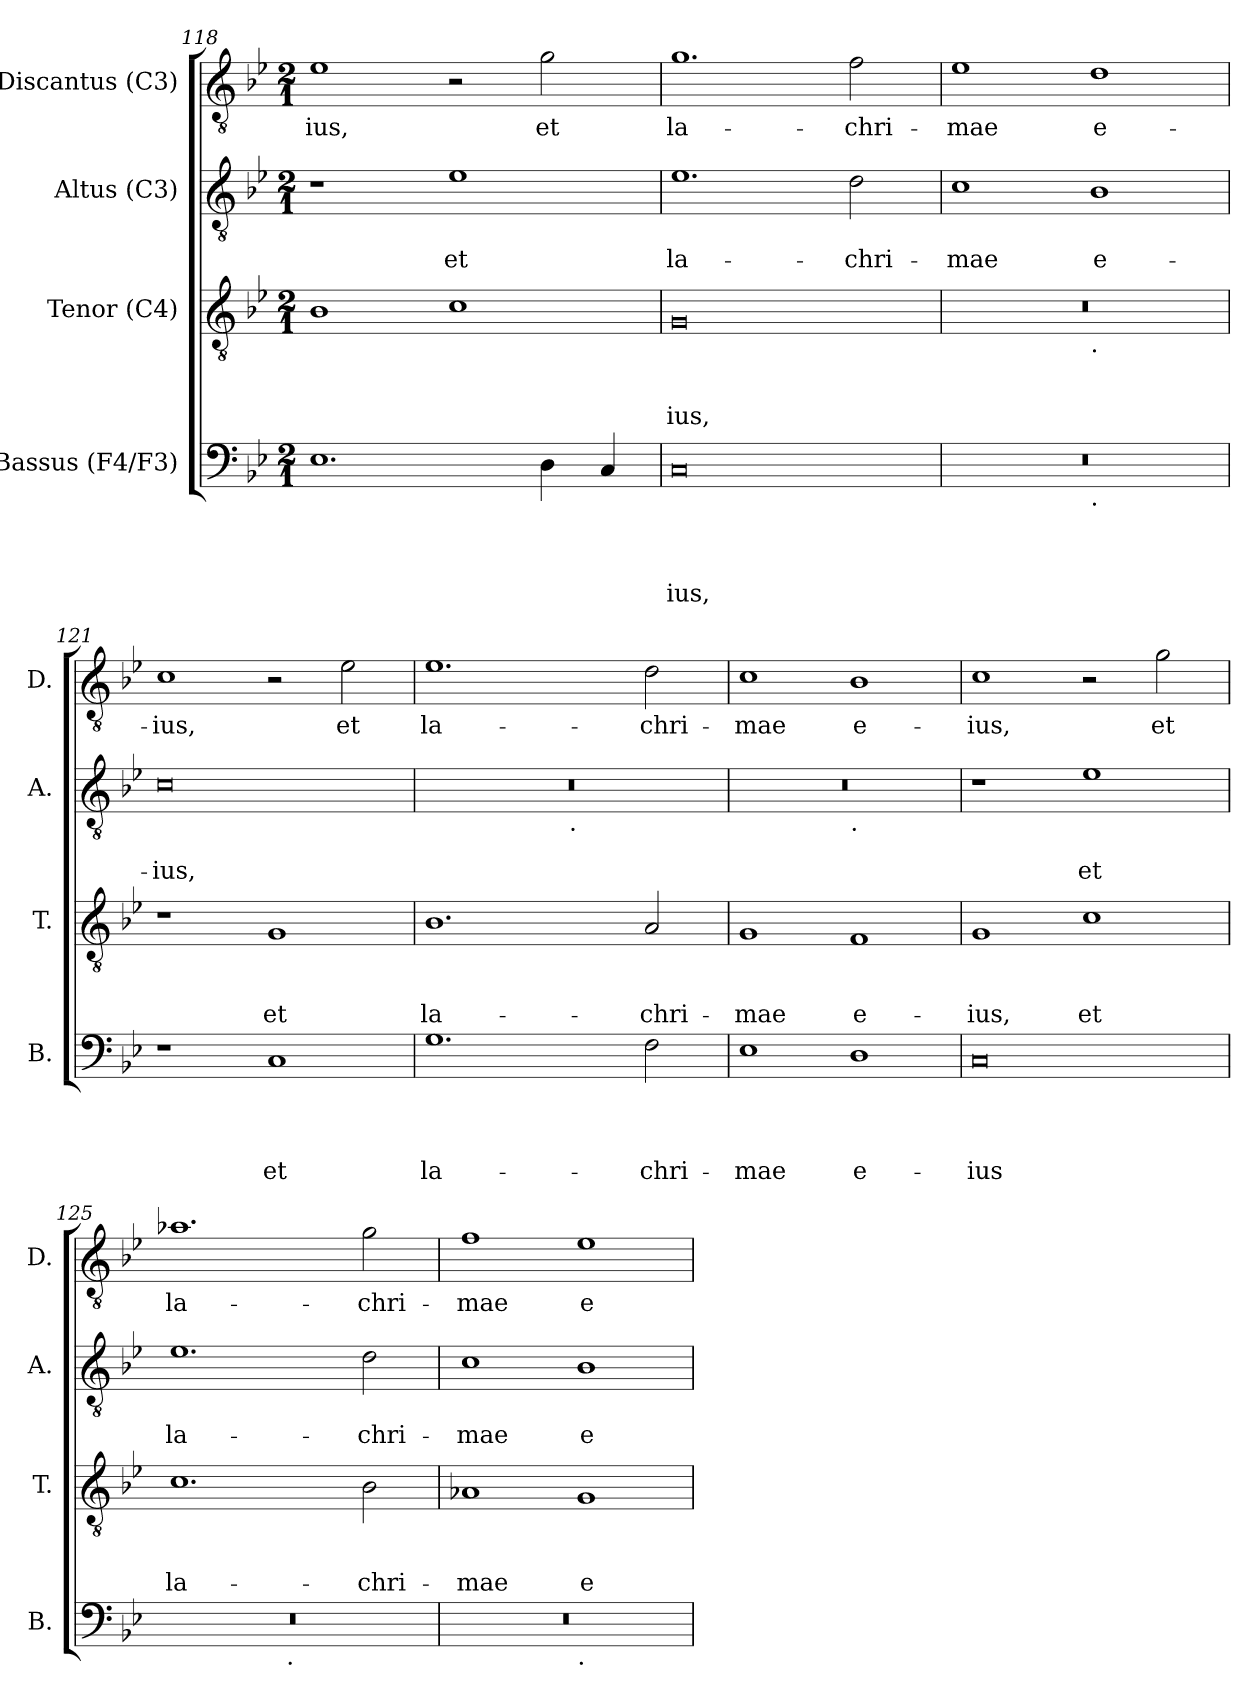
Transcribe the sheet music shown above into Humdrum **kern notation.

**kern	**text	**text	**text	**text	**kern	**text	**text	**text	**kern	**text	**text	**kern	**text
*part4	*part4	*part4	*part4	*part4	*part3	*part3	*part3	*part3	*part2	*part2	*part2	*part1	*part1
*staff4	*staff4	*staff4	*staff4	*staff4	*staff3	*staff3	*staff3	*staff3	*staff2	*staff2	*staff2	*staff1	*staff1
*I"Bassus (F4/F3)	*	*	*	*	*I"Tenor (C4)	*	*	*	*I"Altus (C3)	*	*	*I"Discantus (C3)	*
*I'B.	*	*	*	*	*I'T.	*	*	*	*I'A.	*	*	*I'D.	*
*clefF4	*	*	*	*	*clefGv2	*	*	*	*clefGv2	*	*	*clefGv2	*
*k[b-e-]	*	*	*	*	*k[b-e-]	*	*	*	*k[b-e-]	*	*	*k[b-e-]	*
*B-:	*	*	*	*	*B-:	*	*	*	*B-:	*	*	*B-:	*
*M2/1	*	*	*	*	*M2/1	*	*	*	*M2/1	*	*	*M2/1	*
=118	=118	=118	=118	=118	=118	=118	=118	=118	=118	=118	=118	=118	=118
!	!	!	!	!	!	!	!	!	!	!	!	!	!LO:LY:b
1.E-	.	.	.	.	1B-	.	.	.	1r	.	.	1e-	-ius,
!	!	!	!	!	!	!	!	!	!	!	!LO:LY:b	!	!
.	.	.	.	.	1c	.	.	.	1e-	.	et	2r	.
!	!	!	!	!	!	!	!	!	!	!	!	!	!LO:LY:b
4D\	.	.	.	.	.	.	.	.	.	.	.	2g\	et
4C/	.	.	.	.	.	.	.	.	.	.	.	.	.
!!LO:LB:g=z
=119	=119	=119	=119	=119	=119	=119	=119	=119	=119	=119	=119	=119	=119
!	!	!	!	!LO:LY:b	!	!	!	!LO:LY:b	!	!	!LO:LY:b	!	!LO:LY:b
0C	.	.	.	-ius,	0G	.	.	-ius,	1.e-	.	la-	1.g	la-
!	!	!	!	!	!	!	!	!	!	!	!LO:LY:b	!	!LO:LY:b
.	.	.	.	.	.	.	.	.	2d\	.	-chri-	2f\	-chri-
=120	=120	=120	=120	=120	=120	=120	=120	=120	=120	=120	=120	=120	=120
!	!	!	!	!	!	!	!	!	!	!	!LO:LY:b	!	!LO:LY:b
*^	*	*	*	*	*^	*	*	*	*	*	*	*	*
0r	1ryy	.	.	.	.	0r	1ryy	.	.	.	1c	.	-mae	1e-	-mae
!	!	!	!	!	!	!	!LO:TX:b:t=.	!	!	!	!	!	!	!	!
!	!LO:TX:b:t=.	!	!	!	!	!	!	!	!	!	!	!	!	!	!
!	!	!	!	!	!	!	!	!	!	!	!	!	!LO:LY:b:rj	!	!LO:LY:b:rj
.	1ryy	.	.	.	.	.	1ryy	.	.	.	1B-	.	e-	1d	e-
=121	=121	=121	=121	=121	=121	=121	=121	=121	=121	=121	=121	=121	=121	=121	=121
!	!	!	!	!	!	!	!	!	!	!	!	!	!LO:LY:b	!	!LO:LY:b
*v	*v	*	*	*	*	*	*	*	*	*	*	*	*	*	*
*	*	*	*	*	*v	*v	*	*	*	*	*	*	*	*
1r	.	.	.	.	1r	.	.	.	0c	.	-ius,	1c	-ius,
!	!	!	!	!LO:LY:b	!	!	!	!LO:LY:b	!	!	!	!	!
1C	.	.	.	et	1G	.	.	et	.	.	.	2r	.
!	!	!	!	!	!	!	!	!	!	!	!	!	!LO:LY:b
.	.	.	.	.	.	.	.	.	.	.	.	2e-\	et
=122	=122	=122	=122	=122	=122	=122	=122	=122	=122	=122	=122	=122	=122
!	!	!	!	!LO:LY:b	!	!	!	!LO:LY:b	!	!	!	!	!LO:LY:b
*	*	*	*	*	*	*	*	*	*^	*	*	*	*
1.G	.	.	.	la-	1.B-	.	.	la-	0r	2ryy	.	.	1.e-	la-
.	.	.	.	.	.	.	.	.	.	4...ryy	.	.	.	.
!	!	!	!	!	!	!	!	!	!	!LO:TX:b:t=.	!	!	!	!
.	.	.	.	.	.	.	.	.	.	1ryy	.	.	.	.
!	!	!	!	!LO:LY:b	!	!	!	!LO:LY:b	!	!	!	!	!	!LO:LY:b
2F\	.	.	.	-chri-	2A/	.	.	-chri-	.	.	.	.	2d\	-chri-
.	.	.	.	.	.	.	.	.	.	32ryy	.	.	.	.
=123	=123	=123	=123	=123	=123	=123	=123	=123	=123	=123	=123	=123	=123	=123
!	!	!	!	!LO:LY:b	!	!	!	!LO:LY:b	!	!	!	!	!	!LO:LY:b
1E-	.	.	.	-mae	1G	.	.	-mae	0r	1ryy	.	.	1c	-mae
!	!	!	!	!	!	!	!	!	!	!LO:TX:b:t=.	!	!	!	!
!	!	!	!	!LO:LY:b:rj	!	!	!	!LO:LY:b:rj	!	!	!	!	!	!LO:LY:b:rj
1D	.	.	.	e-	1F	.	.	e-	.	1ryy	.	.	1B-	e-
=124	=124	=124	=124	=124	=124	=124	=124	=124	=124	=124	=124	=124	=124	=124
!	!	!	!	!LO:LY:b:rj	!	!	!	!LO:LY:b	!	!	!	!	!	!LO:LY:b
*	*	*	*	*	*	*	*	*	*v	*v	*	*	*	*
0C	.	.	.	-ius	1G	.	.	-ius,	1r	.	.	1c	-ius,
!	!	!	!	!	!	!	!	!LO:LY:b	!	!	!LO:LY:b	!	!
.	.	.	.	.	1c	.	.	et	1e-	.	et	2r	.
!	!	!	!	!	!	!	!	!	!	!	!	!	!LO:LY:b
.	.	.	.	.	.	.	.	.	.	.	.	2g\	et
!!LO:LB:g=z
=125	=125	=125	=125	=125	=125	=125	=125	=125	=125	=125	=125	=125	=125
!	!	!	!	!	!	!	!	!LO:LY:b	!	!	!LO:LY:b	!	!LO:LY:b
*^	*	*	*	*	*	*	*	*	*	*	*	*	*
0r	1ryy	.	.	.	.	1.c	.	.	la-	1.e-	.	la-	1.a-X	la-
!	!LO:TX:b:t=.	!	!	!	!	!	!	!	!	!	!	!	!	!
.	1ryy	.	.	.	.	.	.	.	.	.	.	.	.	.
!	!	!	!	!	!	!	!	!	!LO:LY:b	!	!	!LO:LY:b	!	!LO:LY:b
.	.	.	.	.	.	2B-\	.	.	-chri-	2d\	.	-chri-	2g\	-chri-
=126	=126	=126	=126	=126	=126	=126	=126	=126	=126	=126	=126	=126	=126	=126
!	!	!	!	!	!	!	!	!	!LO:LY:b	!	!	!LO:LY:b	!	!LO:LY:b
0r	1ryy	.	.	.	.	1A-X	.	.	-mae	1c	.	-mae	1f	-mae
!	!LO:TX:b:t=.	!	!	!	!	!	!	!	!	!	!	!	!	!
!	!	!	!	!	!	!	!	!	!LO:LY:b:rj	!	!	!LO:LY:b:rj	!	!LO:LY:b:rj
.	1ryy	.	.	.	.	1G	.	.	e-	1B-	.	e-	1e-	e-
*v	*v	*	*	*	*	*	*	*	*	*	*	*	*	*
=	=	=	=	=	=	=	=	=	=	=	=	=	=
*-	*-	*-	*-	*-	*-	*-	*-	*-	*-	*-	*-	*-	*-
